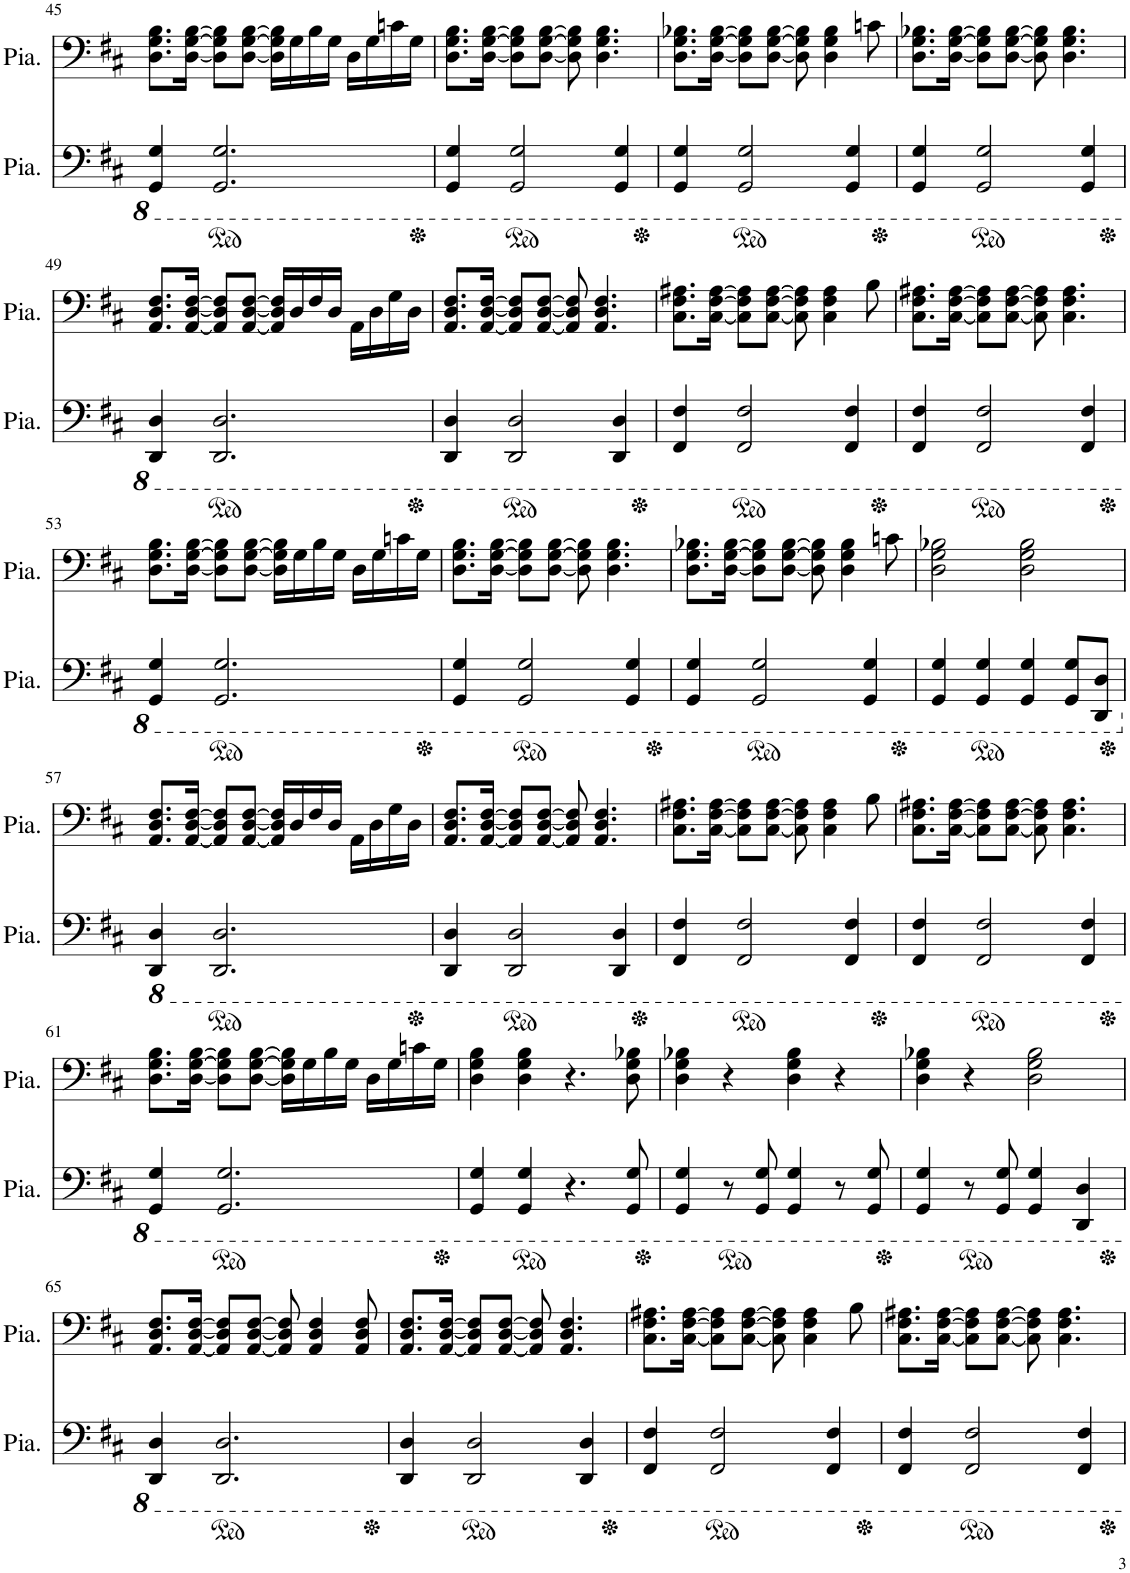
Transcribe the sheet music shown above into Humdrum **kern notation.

**kern	**kern
*part2	*part1
*staff2	*staff1
*I"Piano	*I"Piano
*I'Pia.	*I'Pia.
!!LO:PB:g=z
*clefF4	*clefF4
*k[f#c#]	*k[f#c#]
*M4/4	*M4/4
=45	=45
4GGG/ 4GG/	8.D\ 8.G\ 8.B\L
.	[16D\ [16G\ [16B\Jk
*ped	*
2.GGG/ 2.GG/	8D\] 8G\] 8B\]L
.	[8D\ [8G\ [8B\J
.	16D\] 16G\] 16B\]LL
.	16G\
.	16B\
.	16G\JJ
.	16D\LL
.	16G\
.	16cn\
.	16G\JJ
=46	=46
*Xped	*
4GGG/ 4GG/	8.D\ 8.G\ 8.B\L
.	[16D\ [16G\ [16B\Jk
*ped	*
2GGG/ 2GG/	8D\] 8G\] 8B\]L
.	[8D\ [8G\ [8B\J
.	8D\] 8G\] 8B\]
.	4.D\ 4.G\ 4.B\
4GGG/ 4GG/	.
=47	=47
*Xped	*
4GGG/ 4GG/	8.D\ 8.G\ 8.B-X\L
.	[16D\ [16G\ [16B-\Jk
*ped	*
2GGG/ 2GG/	8D\] 8G\] 8B-\]L
.	[8D\ [8G\ [8B-\J
.	8D\] 8G\] 8B-\]
.	4D\ 4G\ 4B-\
4GGG/ 4GG/	.
.	8cn\
=48	=48
*Xped	*
4GGG/ 4GG/	8.D\ 8.G\ 8.B-X\L
.	[16D\ [16G\ [16B-\Jk
*ped	*
2GGG/ 2GG/	8D\] 8G\] 8B-\]L
.	[8D\ [8G\ [8B-\J
.	8D\] 8G\] 8B-\]
.	4.D\ 4.G\ 4.B-\
4GGG/ 4GG/	.
!!LO:LB:g=z
=49	=49
*Xped	*
4DDD/ 4DD/	8.AA/ 8.D/ 8.F#/L
.	[16AA/ [16D/ [16F#/Jk
*ped	*
2.DDD/ 2.DD/	8AA/] 8D/] 8F#/]L
.	[8AA/ [8D/ [8F#/J
.	16AA/] 16D/] 16F#/]LL
.	16D/
.	16F#/
.	16D/JJ
.	16AA\LL
.	16D\
.	16G\
.	16D\JJ
=50	=50
*Xped	*
4DDD/ 4DD/	8.AA/ 8.D/ 8.F#/L
.	[16AA/ [16D/ [16F#/Jk
*ped	*
2DDD/ 2DD/	8AA/] 8D/] 8F#/]L
.	[8AA/ [8D/ [8F#/J
.	8AA/] 8D/] 8F#/]
.	4.AA/ 4.D/ 4.F#/
4DDD/ 4DD/	.
=51	=51
*Xped	*
4FFF#/ 4FF#/	8.C#\ 8.F#\ 8.A#X\L
.	[16C#\ [16F#\ [16A#\Jk
*ped	*
2FFF#/ 2FF#/	8C#\] 8F#\] 8A#\]L
.	[8C#\ [8F#\ [8A#\J
.	8C#\] 8F#\] 8A#\]
.	4C#\ 4F#\ 4A#\
4FFF#/ 4FF#/	.
.	8B\
=52	=52
*Xped	*
4FFF#/ 4FF#/	8.C#\ 8.F#\ 8.A#X\L
.	[16C#\ [16F#\ [16A#\Jk
*ped	*
2FFF#/ 2FF#/	8C#\] 8F#\] 8A#\]L
.	[8C#\ [8F#\ [8A#\J
.	8C#\] 8F#\] 8A#\]
.	4.C#\ 4.F#\ 4.A#\
4FFF#/ 4FF#/	.
!!LO:LB:g=z
=53	=53
*Xped	*
4GGG/ 4GG/	8.D\ 8.G\ 8.B\L
.	[16D\ [16G\ [16B\Jk
*ped	*
2.GGG/ 2.GG/	8D\] 8G\] 8B\]L
.	[8D\ [8G\ [8B\J
.	16D\] 16G\] 16B\]LL
.	16G\
.	16B\
.	16G\JJ
.	16D\LL
.	16G\
.	16cn\
.	16G\JJ
=54	=54
*Xped	*
4GGG/ 4GG/	8.D\ 8.G\ 8.B\L
.	[16D\ [16G\ [16B\Jk
*ped	*
2GGG/ 2GG/	8D\] 8G\] 8B\]L
.	[8D\ [8G\ [8B\J
.	8D\] 8G\] 8B\]
.	4.D\ 4.G\ 4.B\
4GGG/ 4GG/	.
=55	=55
*Xped	*
4GGG/ 4GG/	8.D\ 8.G\ 8.B-X\L
.	[16D\ [16G\ [16B-\Jk
*ped	*
2GGG/ 2GG/	8D\] 8G\] 8B-\]L
.	[8D\ [8G\ [8B-\J
.	8D\] 8G\] 8B-\]
.	4D\ 4G\ 4B-\
4GGG/ 4GG/	.
.	8cn\
=56	=56
*Xped	*
4GGG/ 4GG/	2D\ 2G\ 2B-X\
*ped	*
4GGG/ 4GG/	.
4GGG/ 4GG/	2D\ 2G\ 2B-\
8GGG/ 8GG/L	.
8DDD/ 8DD/J	.
!!LO:LB:g=z
=57	=57
*Xped	*
4DDD/ 4DD/	8.AA/ 8.D/ 8.F#/L
.	[16AA/ [16D/ [16F#/Jk
*ped	*
2.DDD/ 2.DD/	8AA/] 8D/] 8F#/]L
.	[8AA/ [8D/ [8F#/J
.	16AA/] 16D/] 16F#/]LL
.	16D/
.	16F#/
.	16D/JJ
.	16AA\LL
.	16D\
.	16G\
.	16D\JJ
=58	=58
*Xped	*
4DDD/ 4DD/	8.AA/ 8.D/ 8.F#/L
.	[16AA/ [16D/ [16F#/Jk
*ped	*
2DDD/ 2DD/	8AA/] 8D/] 8F#/]L
.	[8AA/ [8D/ [8F#/J
.	8AA/] 8D/] 8F#/]
.	4.AA/ 4.D/ 4.F#/
4DDD/ 4DD/	.
=59	=59
*Xped	*
4FFF#/ 4FF#/	8.C#\ 8.F#\ 8.A#X\L
.	[16C#\ [16F#\ [16A#\Jk
*ped	*
2FFF#/ 2FF#/	8C#\] 8F#\] 8A#\]L
.	[8C#\ [8F#\ [8A#\J
.	8C#\] 8F#\] 8A#\]
.	4C#\ 4F#\ 4A#\
4FFF#/ 4FF#/	.
.	8B\
=60	=60
*Xped	*
4FFF#/ 4FF#/	8.C#\ 8.F#\ 8.A#X\L
.	[16C#\ [16F#\ [16A#\Jk
*ped	*
2FFF#/ 2FF#/	8C#\] 8F#\] 8A#\]L
.	[8C#\ [8F#\ [8A#\J
.	8C#\] 8F#\] 8A#\]
.	4.C#\ 4.F#\ 4.A#\
4FFF#/ 4FF#/	.
!!LO:LB:g=z
=61	=61
*Xped	*
4GGG/ 4GG/	8.D\ 8.G\ 8.B\L
.	[16D\ [16G\ [16B\Jk
*ped	*
2.GGG/ 2.GG/	8D\] 8G\] 8B\]L
.	[8D\ [8G\ [8B\J
.	16D\] 16G\] 16B\]LL
.	16G\
.	16B\
.	16G\JJ
.	16D\LL
.	16G\
.	16cn\
.	16G\JJ
=62	=62
*Xped	*
4GGG/ 4GG/	4D\ 4G\ 4B\
*ped	*
4GGG/ 4GG/	4D\ 4G\ 4B\
4.r	4.r
8GGG/ 8GG/	8D\ 8G\ 8B-X\
=63	=63
*Xped	*
4GGG/ 4GG/	4D\ 4G\ 4B-X\
*ped	*
8r	4r
8GGG/ 8GG/	.
4GGG/ 4GG/	4D\ 4G\ 4B-\
8r	4r
8GGG/ 8GG/	.
=64	=64
*Xped	*
4GGG/ 4GG/	4D\ 4G\ 4B-X\
*ped	*
8r	4r
8GGG/ 8GG/	.
4GGG/ 4GG/	2D\ 2G\ 2B-\
4DDD/ 4DD/	.
!!LO:LB:g=z
=65	=65
*Xped	*
4DDD/ 4DD/	8.AA/ 8.D/ 8.F#/L
.	[16AA/ [16D/ [16F#/Jk
*ped	*
2.DDD/ 2.DD/	8AA/] 8D/] 8F#/]L
.	[8AA/ [8D/ [8F#/J
.	8AA/] 8D/] 8F#/]
.	4AA/ 4D/ 4F#/
.	8AA/ 8D/ 8F#/
=66	=66
*Xped	*
4DDD/ 4DD/	8.AA/ 8.D/ 8.F#/L
.	[16AA/ [16D/ [16F#/Jk
*ped	*
2DDD/ 2DD/	8AA/] 8D/] 8F#/]L
.	[8AA/ [8D/ [8F#/J
.	8AA/] 8D/] 8F#/]
.	4.AA/ 4.D/ 4.F#/
4DDD/ 4DD/	.
=67	=67
*Xped	*
4FFF#/ 4FF#/	8.C#\ 8.F#\ 8.A#X\L
.	[16C#\ [16F#\ [16A#\Jk
*ped	*
2FFF#/ 2FF#/	8C#\] 8F#\] 8A#\]L
.	[8C#\ [8F#\ [8A#\J
.	8C#\] 8F#\] 8A#\]
.	4C#\ 4F#\ 4A#\
4FFF#/ 4FF#/	.
.	8B\
=68	=68
*Xped	*
4FFF#/ 4FF#/	8.C#\ 8.F#\ 8.A#X\L
.	[16C#\ [16F#\ [16A#\Jk
*ped	*
2FFF#/ 2FF#/	8C#\] 8F#\] 8A#\]L
.	[8C#\ [8F#\ [8A#\J
.	8C#\] 8F#\] 8A#\]
.	4.C#\ 4.F#\ 4.A#\
4FFF#/ 4FF#/	.
*Xped	*
=	=
*-	*-
